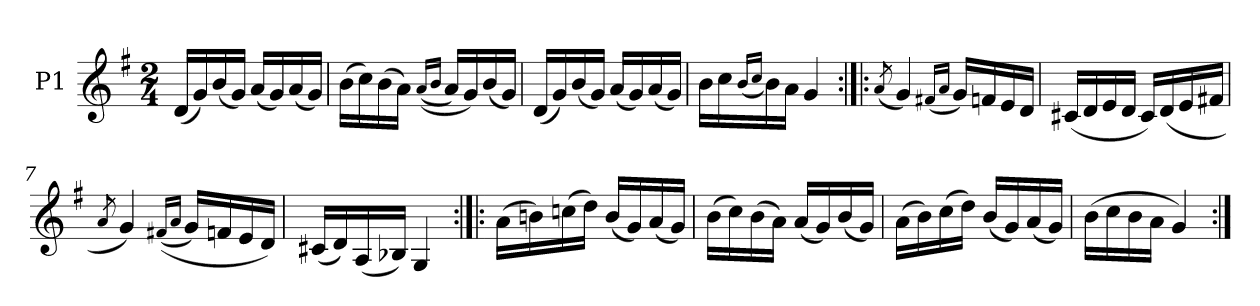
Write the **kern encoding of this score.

**kern
*part1
*staff1
*I"P1
*clefG2
*k[f#]
*G:
*M2/4
=1
(16dLL
16g)
(16b
16gJJ)
(16aLL
16g)
(16a
16gJJ)
=2
(16bLL
16cc)
(16b
16aJJ)
((16qqa/LL
16qqb/JJ
16aLL)
16g)
(16b
16gJJ)
=3
(16dLL
16g)
(16b
16gJJ)
(16aLL
16g)
(16a
16gJJ)
=4
16bLL
16cc
(16qqb/LL
16qqcc/JJ
16b)
16aJJ
4g
=5:|!|:
(8qa/
4g)
(16qqf#X/LL
16qqa/JJ
16gLL)
16fn
16e
16dJJ
=6
(16c#XLL
16d
16e
16dJJ
16c#LL)
(16d
16e
16f#XJJ
=7
8qa/
4g)
((16qqf#X/LL
16qqa/JJ
16gLL)
16fn
16e
16dJJ)
=8
(16c#XLL
16d)
(16A
16B-XJJ)
4G
=9:|!|:
(16aLL
16bn)
(16ccn
16ddJJ)
(16bLL
16g)
(16a
16gJJ)
=10
(16bLL
16cc)
(16b
16aJJ)
(16aLL
16g)
(16b
16gJJ)
=11
(16aLL
16b)
(16cc
16ddJJ)
(16bLL
16g)
(16a
16gJJ)
=12
(16bLL
16cc
16b
16aJJ
4g)
=:|!
*-
